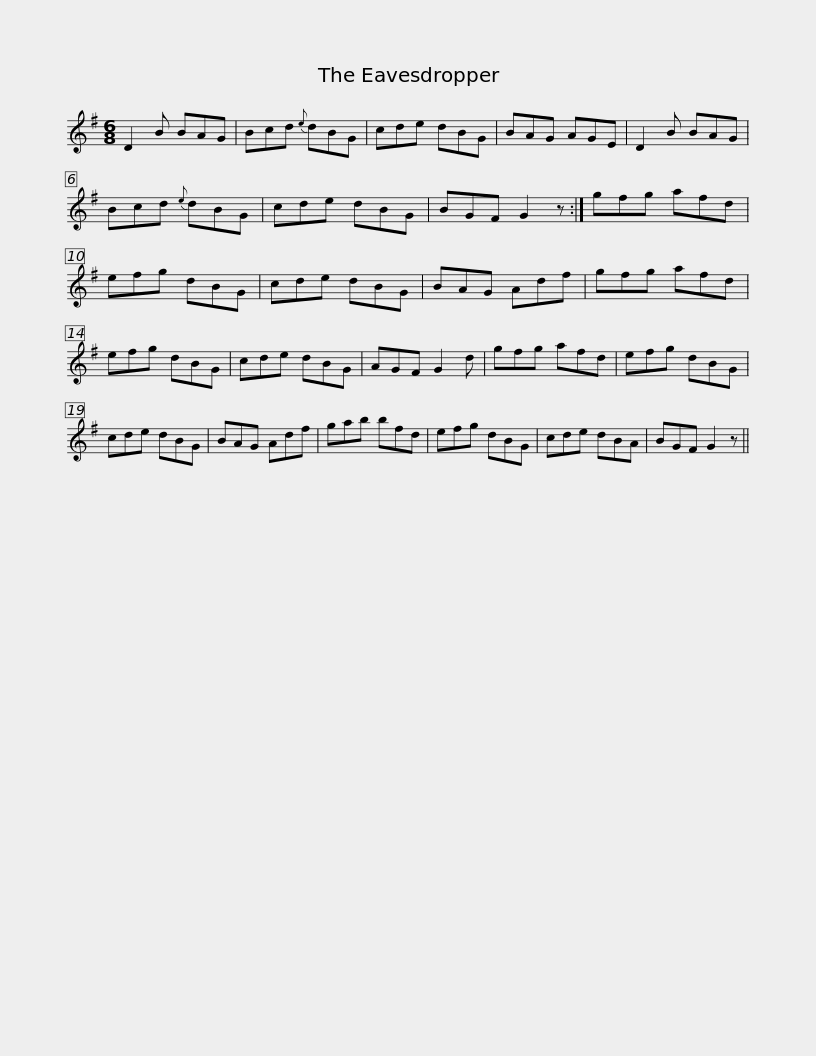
X:1
L:1/8
M:6/8
I:linebreak $
K:G
V:1 treble
V:1
 D2 B BAG | Bcd{e} dBG | cde dBG | BAG AGE | D2 B BAG | %5
 Bcd{e} dBG | cde dBG |$ BGF G2 z :| gfg afd | efg dBG | %10
 cde dBG | BAG Adf | gfg afd | efg dBG |$ cde dBG | %15
 AGF G2 d | gfg afd | efg dBG | cde dBG | BAG Adf | %20
 gab bfd |$ efg dBG | cde dBA | BGF G2 z || %24
